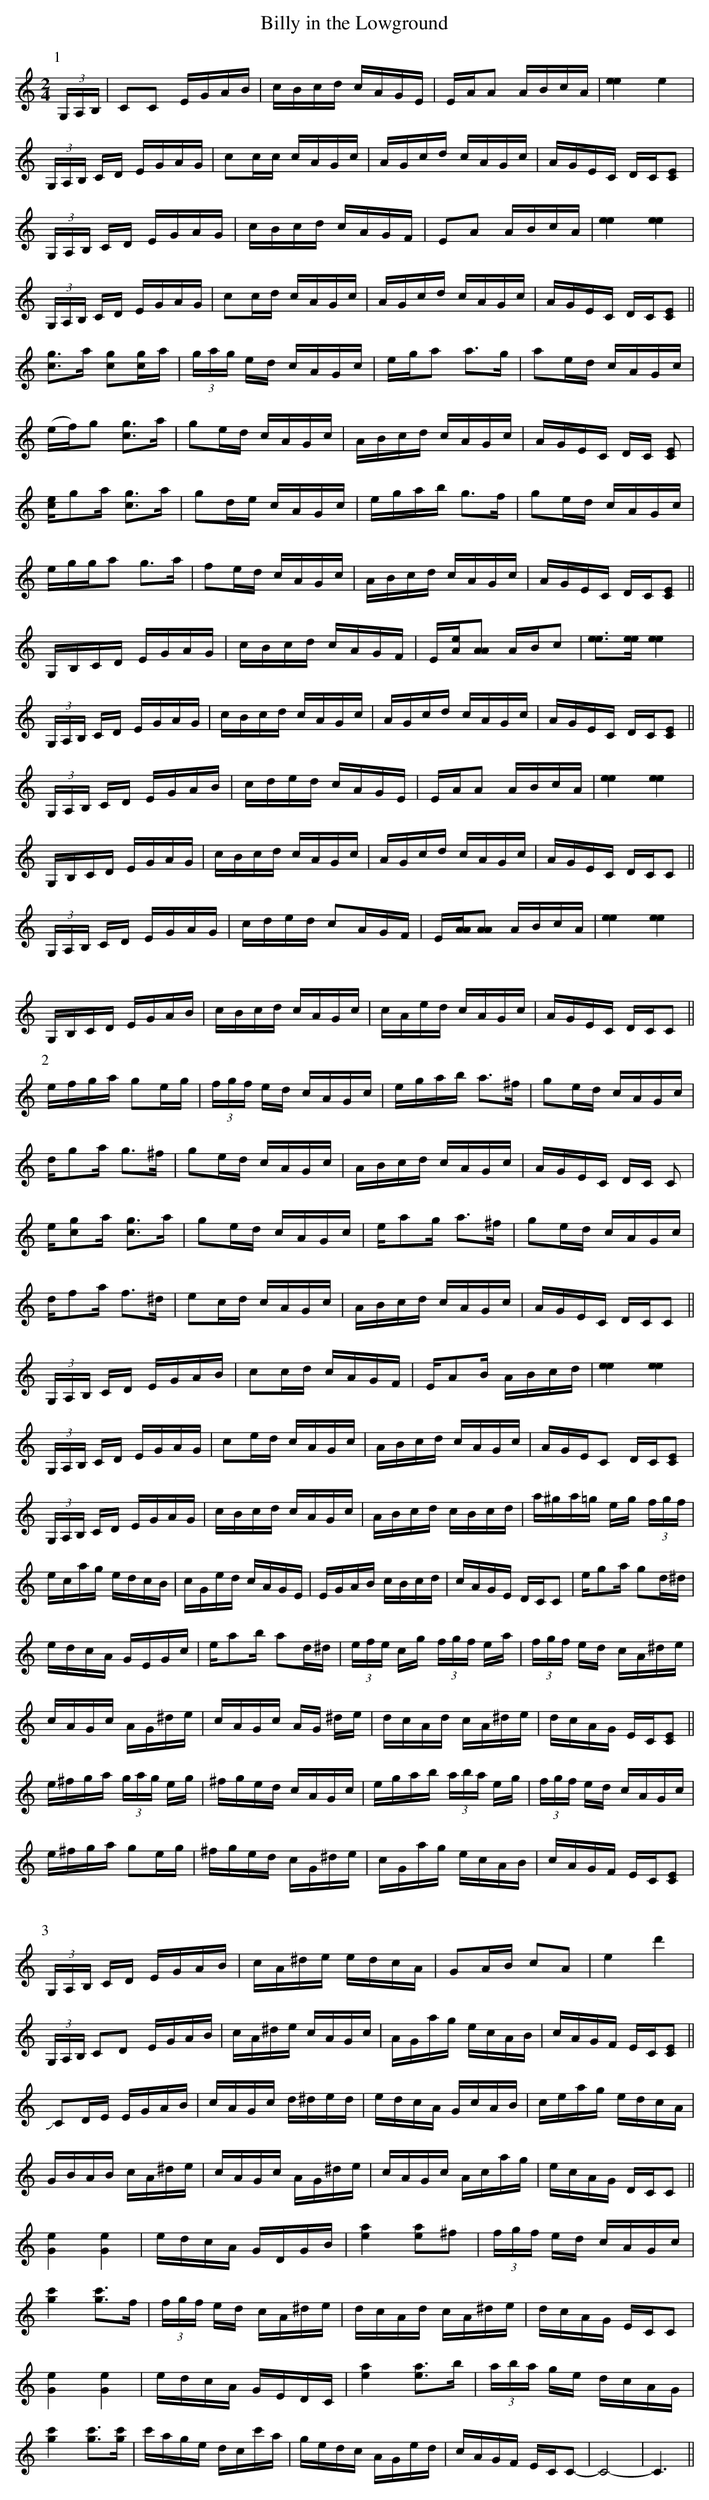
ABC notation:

X:1
T:Billy in the Lowground
M:2/4
L:1/8
K:C
P:1
(3G,/A,/B,/|CC E/G/A/B/|c/B/c/d/ c/A/G/E/|E/A/A A/B/c/A/|[e2e2] e2|
(3G,/A,/B,/ C/D/ E/G/A/G/|cc/c/ c/A/G/c/|A/G/c/d/ c/A/G/c/|A/G/E/C/ D/C/[CE]|
(3G,/A,/B,/ C/D/ E/G/A/G/ |c/B/c/d/ c/A/G/F/|EA A/B/c/A/|[e2e2][e2e2]|
(3G,/A,/B,/ C/D/ E/G/A/G/|cc/d/ c/A/G/c/|A/G/c/d/ c/A/G/c/|A/G/E/C/ D/C/[CE]||
[cg]>a [cg][c/g/]a/|(3g/a/g/ e/d/ c/A/G/c/|e/g/a a>g|ae/d/ c/A/G/c/|
(e/f/)g [cg]>a|ge/d/ c/A/G/c/|A/B/c/d/ c/A/G/c/|A/G/E/C/ D/C/ [CE]|
[c/e/]ga/ [cg]>a|gd/e/ c/A/G/c/|e/g/a/b/ g>f|ge/d/ c/A/G/c/|
e/g/g/a g>a|fe/d/ c/A/G/c/|A/B/c/d/ c/A/G/c/|A/G/E/C/ D/C/[CE]||
G,/B,/C/D/ E/G/A/G/|c/B/c/d/ c/A/G/F/|E/[A/e/][AA] A/B/c|[ee]>[ee] [e2e2]|
(3G,/A,/B,/ C/D/ E/G/A/G/|c/B/c/d/ c/A/G/c/|A/G/c/d/ c/A/G/c/|A/G/E/C/ D/C/[CE]||
(3G,/A,/B,/ C/D/ E/G/A/B/|c/d/e/d/ c/A/G/E/|E/A/A A/B/c/A/|[e2e2][e2e2]|
G,/B,/C/D/ E/G/A/G/|c/B/c/d/ c/A/G/c/|A/G/c/d/ c/A/G/c/|A/G/E/C/ D/C/C||
(3G,/A,/B,/ C/D/ E/G/A/G/|c/d/e/d/ cA/G/F/|E/[A/A/][AA] A/B/c/A/|[e2e2][e2e2]|
G,/B,/C/D/ E/G/A/B/|c/B/c/d/ c/A/G/c/|c/A/e/d/ c/A/G/c/|A/G/E/C/ D/C/C||
P:2
e/f/g/a/ ge/g/|(3f/g/f/ e/d/ c/A/G/c/|e/g/a/b/ a>^f|ge/d/ c/A/G/c/|
d/ga/ g>^f|ge/d/ c/A/G/c/|A/B/c/d/ c/A/G/c/|A/G/E/C/ D/C/ C|
e/[cg]a/ [cg]>a|ge/d/ c/A/G/c/|e/ag/ a>^f|ge/d/ c/A/G/c/|
d/fa/ f>^d|ec/d/ c/A/G/c/|A/B/c/d/ c/A/G/c/|A/G/E/C/ D/C/C||
(3G,/A,/B,/ C/D/ E/G/A/B/|cc/d/ c/A/G/F/|E/AB/ A/B/c/d/|[e2e2][e2e2]|
(3G,/A,/B,/ C/D/ E/G/A/G/|ce/d/ c/A/G/c/|A/B/c/d/ c/A/G/c/|A/G/E/C? D/C/[CE]|
(3G,/A,/B,/ C/D/ E/G/A/G/|c/B/c/d/ c/A/G/c/|A/B/c/d/ c/B/c/d/|a/^g/a/=g/ e/g/ (3f/g/f/|
e/c/a/g/ e/d/c/B/|c/G/e/d/ c/A/G/E/|E/G/A/B/ c/B/c/d/|c/A/G/E/ D/C/C|e/ga/ gd/^d/|
e/d/c/A/ G/E/G/c/|e/ab/ ad/^d/|(3e/f/e/ c/g/ (3f/g/f/ e/a/|(3f/g/f/ e/d/ c/A/^d/e/|
c/A/G/c/ A/G/^d/e/|c/A/G/c/ A/G/ ^d/e/|d/c/A/d/ c/A/^d/e/|d/c/A/G/ E/C/[CE]||
e/^f/g/a/ (3g/a/g/ e/g/|^f/g/e/d/ c/A/G/c/|e/g/a/b/ (3a/b/a/ e/g/|(3f/g/f/ e/d/ c/A/G/c/|
e/^f/g/a/ ge/g/|^f/g/e/d/ c/G/^d/e/|c/G/a/g/ e/c/A/B/|c/A/G/F/ E/C/[CE]|
P:3
(3G,/A,/B,/ C/D/ E/G/A/B/|c/A/^d/e/ e/d/c/A/|GA/B/ cA|e2 d'2|
(3G,/A,/B,/ CD E/G/A/B/|c/A/^d/e/ c/A/G/c/|A/G/a/g/ e/c/A/B/|c/A/G/F/ E/C/[CE]||
+slide+CD/E/ E/G/A/B/|c/A/G/c/ d/^d/e/d/|e/d/c/A/ G/c/A/B/|c/e/a/g/ e/d/c/A/|
G/B/A/B/ c/A/^d/e/|c/A/G/c/ A/G/^d/e/|c/A/G/c/ A/c/a/g/|e/c/A/G/ D/C/C||
[G2e2][G2e2]|e/d/c/A/ G/D/G/B/|[e2a2] [ea]^f|(3f/g/f/ e/d/ c/A/G/c/|
[g2c'2][gc']>f|(3f/g/f/ e/d/ c/A/^d/e/|d/c/A/d/ c/A/^d/e/|d/c/A/G/ E/C/C|
[G2e2][G2e2]|e/d/c/A/ G/E/D/C/|[e2a2] [ea]>b|(3a/b/a/ g/e/ d/c/A/G/|
[g2c'2][gc']>[gc']|c'/a/g/e/ d/c/c'/a/|g/e/d/c/ A/G/e/d/|c/A/G/F/ E/C/C-|C4-|C3||
